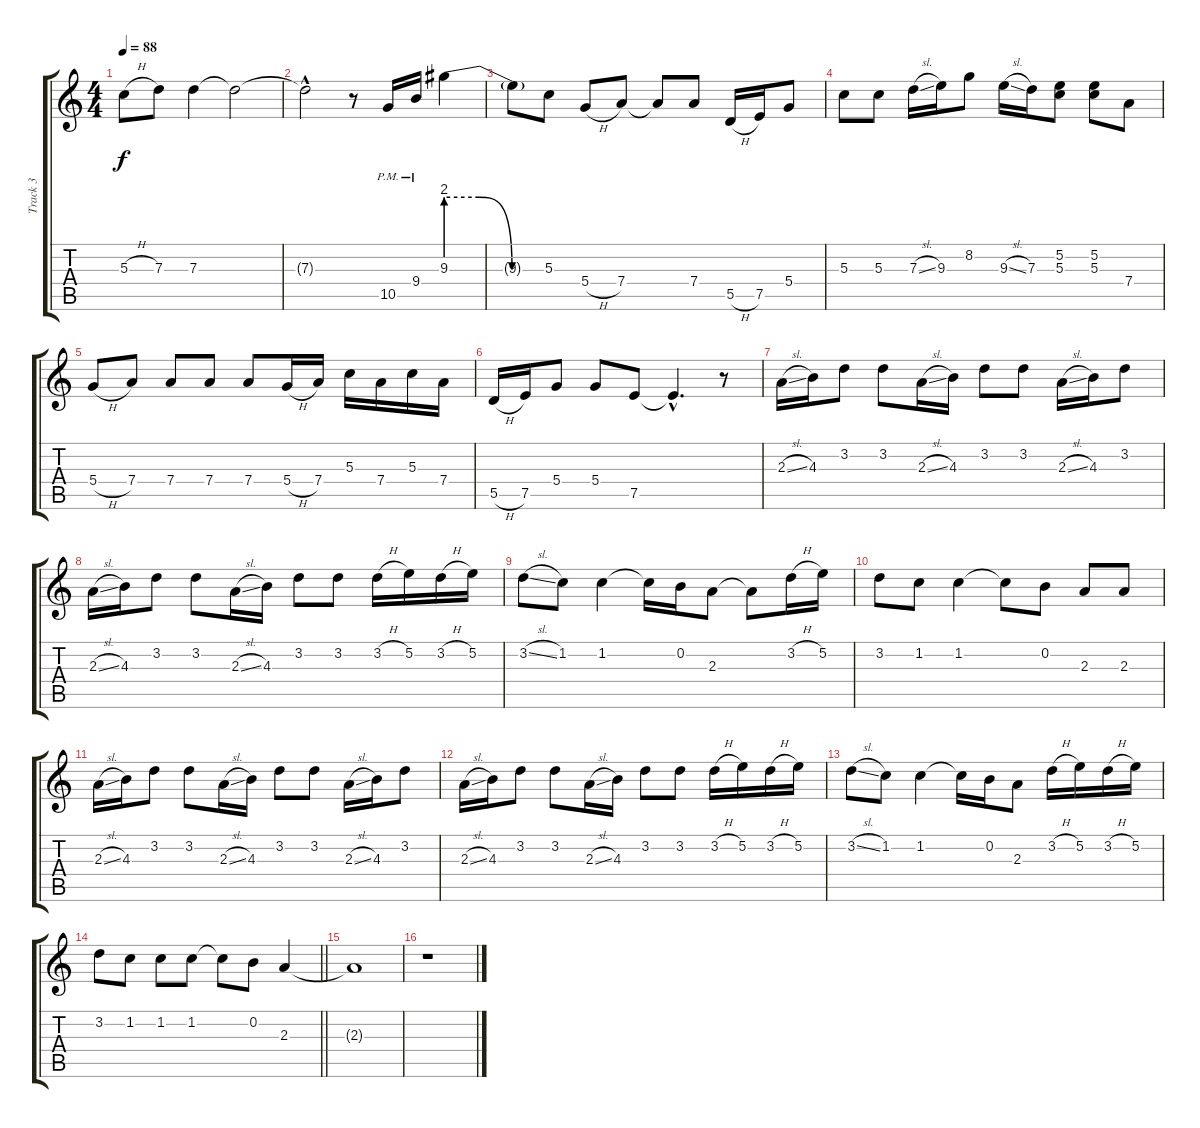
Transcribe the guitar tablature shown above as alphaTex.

\track ("Track 3" "Track 3") {instrument electricguitarclean}
\staff {score tabs}
\tuning (E4 B3 G3 D3 A2 E2) {hide}
\ts (4 4)
\tempo 88
\clef g2
\ks c
5.3{h}.8{dy f} 7.3.8 7.3.4 7.3{t}.2 |
7.3{hac t}.2 r.8 10.5{pm}.16 9.4{pm}.16 9.3{be (custom 0 8 20 8 40 0 60 0)}.4 |
9.3{t}.8 5.3.8 5.4{h}.8 7.4.8 7.4{t}.8 7.4.8 5.5{h}.16 7.5.16 5.4.8 |
5.3.8 5.3.8 7.3{sl}.16 9.3.16 8.2.8 9.3{sl}.16 7.3.16 (5.2 5.3).8 (5.2 5.3).8 7.4.8 |
5.4{h}.8 7.4.8 7.4.8 7.4.8 7.4.8 5.4{h}.16 7.4.16 5.3.16 7.4.16 5.3.16 7.4.16 |
5.5{h}.16 7.5.16 5.4.8 5.4.8 7.5.8 7.5{hac t}.4{d} r.8 |
2.3{sl}.16 4.3.16 3.2.8 3.2.8 2.3{sl}.16 4.3.16 3.2.8 3.2.8 2.3{sl}.16 4.3.16 3.2.8 |
2.3{sl}.16 4.3.16 3.2.8 3.2.8 2.3{sl}.16 4.3.16 3.2.8 3.2.8 3.2{h}.16 5.2.16 3.2{h}.16 5.2.16 |
3.2{sl}.8 1.2.8 1.2.4 1.2{t}.16 0.2.16 2.3.8 2.3{t}.8 3.2{h}.16 5.2.16 |
3.2.8 1.2.8 1.2.4 1.2{t}.8 0.2.8 2.3.8 2.3.8 |
2.3{sl}.16 4.3.16 3.2.8 3.2.8 2.3{sl}.16 4.3.16 3.2.8 3.2.8 2.3{sl}.16 4.3.16 3.2.8 |
2.3{sl}.16 4.3.16 3.2.8 3.2.8 2.3{sl}.16 4.3.16 3.2.8 3.2.8 3.2{h}.16 5.2.16 3.2{h}.16 5.2.16 |
3.2{sl}.8 1.2.8 1.2.4 1.2{t}.16 0.2.16 2.3.8 3.2{h}.16 5.2.16 3.2{h}.16 5.2.16 |
\barLineRight lightlight
3.2.8 1.2.8 1.2.8 1.2.8 1.2{t}.8 0.2.8 2.3.4 |
2.3{t}.1 |
r.1
